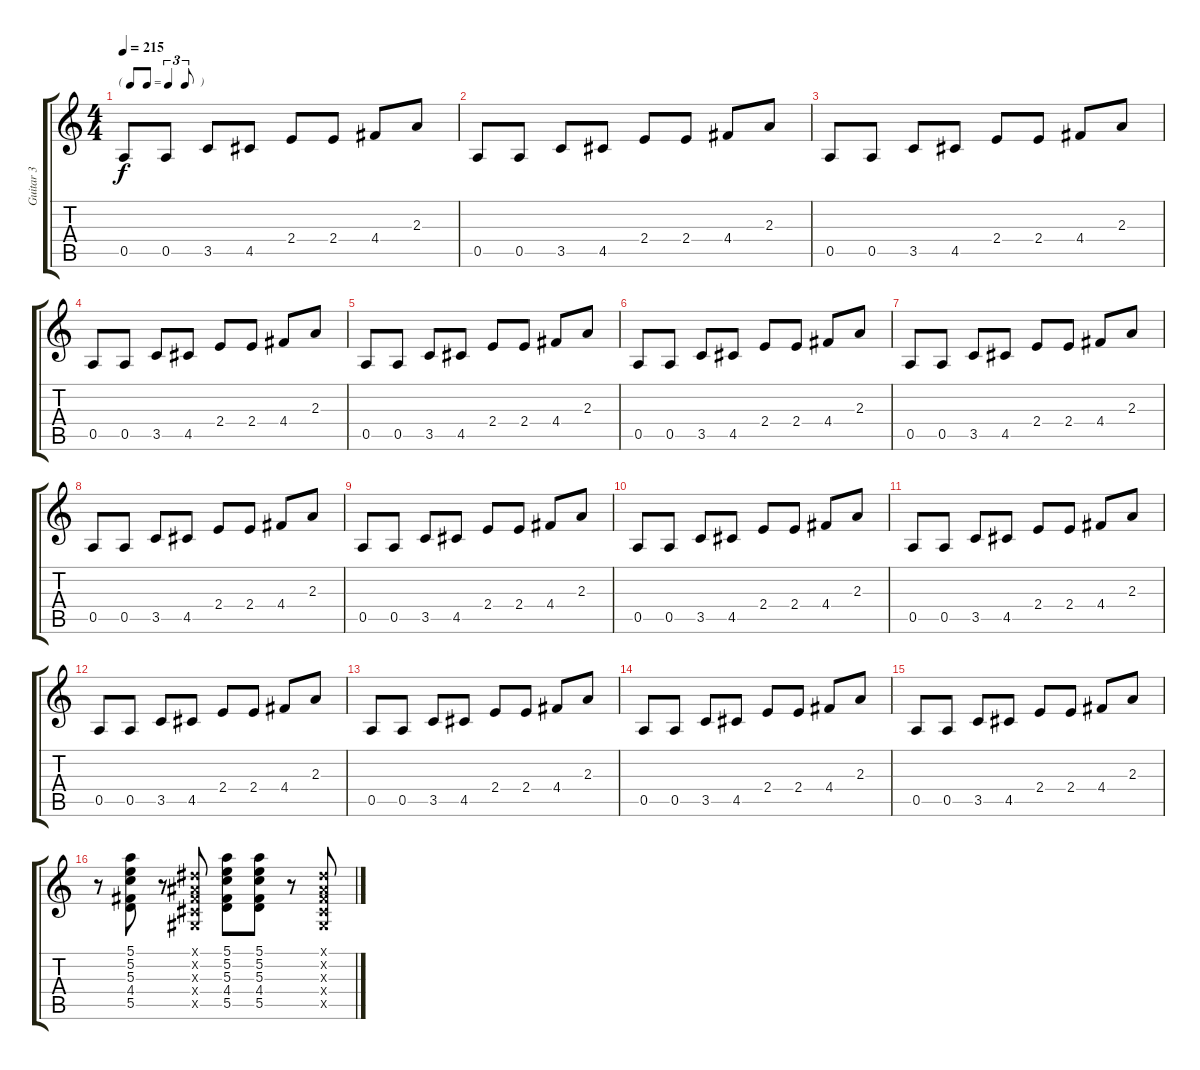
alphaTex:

\track ("Guitar 3" "Guitar 3") {instrument electricguitarclean}
\staff {score tabs}
\tuning (E4 B3 G3 D3 A2 E2) {hide}
\ts (4 4)
\tf triplet8th
\tempo 215
\clef g2
\ks c
0.5.8{dy f} 0.5.8 3.5.8 4.5.8 2.4.8 2.4.8 4.4.8 2.3.8 |
0.5.8 0.5.8 3.5.8 4.5.8 2.4.8 2.4.8 4.4.8 2.3.8 |
0.5.8 0.5.8 3.5.8 4.5.8 2.4.8 2.4.8 4.4.8 2.3.8 |
0.5.8 0.5.8 3.5.8 4.5.8 2.4.8 2.4.8 4.4.8 2.3.8 |
0.5.8 0.5.8 3.5.8 4.5.8 2.4.8 2.4.8 4.4.8 2.3.8 |
0.5.8 0.5.8 3.5.8 4.5.8 2.4.8 2.4.8 4.4.8 2.3.8 |
0.5.8 0.5.8 3.5.8 4.5.8 2.4.8 2.4.8 4.4.8 2.3.8 |
0.5.8 0.5.8 3.5.8 4.5.8 2.4.8 2.4.8 4.4.8 2.3.8 |
0.5.8 0.5.8 3.5.8 4.5.8 2.4.8 2.4.8 4.4.8 2.3.8 |
0.5.8 0.5.8 3.5.8 4.5.8 2.4.8 2.4.8 4.4.8 2.3.8 |
0.5.8 0.5.8 3.5.8 4.5.8 2.4.8 2.4.8 4.4.8 2.3.8 |
0.5.8 0.5.8 3.5.8 4.5.8 2.4.8 2.4.8 4.4.8 2.3.8 |
0.5.8 0.5.8 3.5.8 4.5.8 2.4.8 2.4.8 4.4.8 2.3.8 |
0.5.8 0.5.8 3.5.8 4.5.8 2.4.8 2.4.8 4.4.8 2.3.8 |
0.5.8 0.5.8 3.5.8 4.5.8 2.4.8 2.4.8 4.4.8 2.3.8 |
r.8 (5.1 5.2 5.3 4.4 5.5).8 r.8 (-1.1{x} -1.2{x} -1.3{x} -1.4{x} -1.5{x}).8 (5.1 5.2 5.3 4.4 5.5).8 (5.1 5.2 5.3 4.4 5.5).8 r.8 (-1.1{x} -1.2{x} -1.3{x} -1.4{x} -1.5{x}).8
